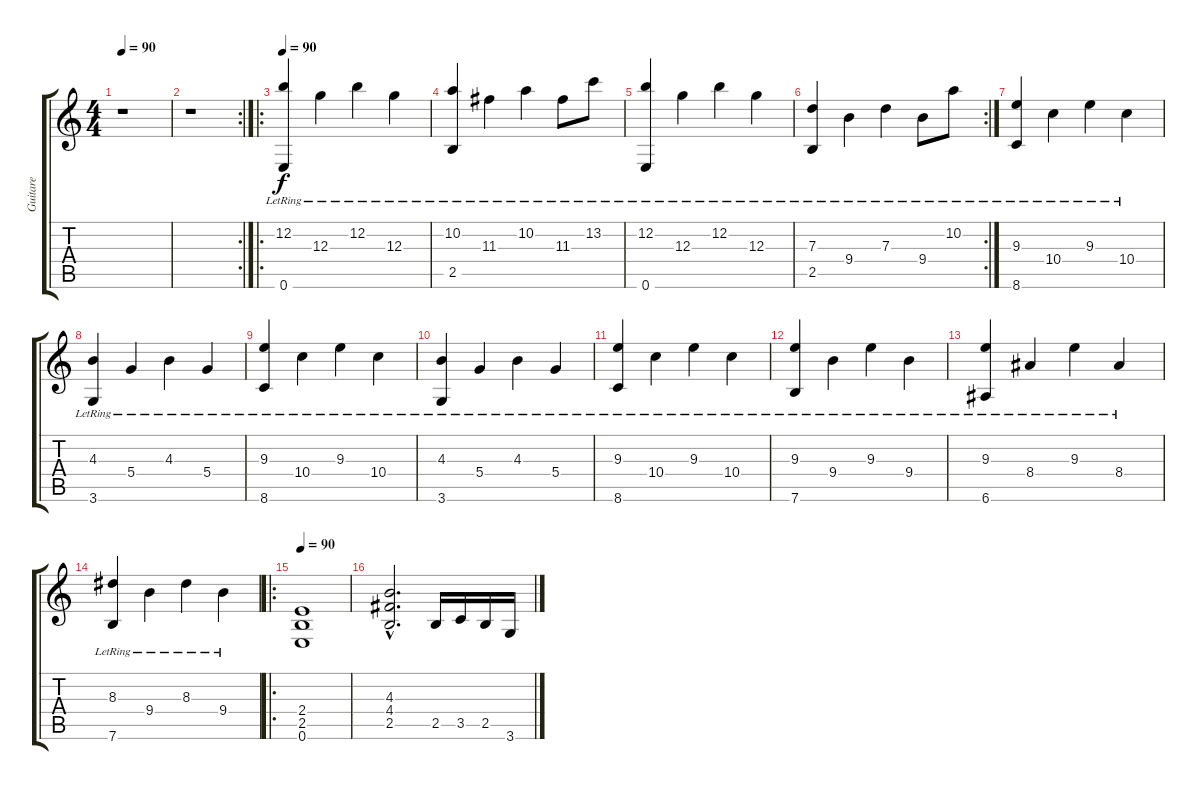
\track ("Guitare" "Guitare") {instrument acousticguitarnylon}
\staff {score tabs}
\tuning (E4 B3 G3 D3 A2 E2) {hide}
\ts (4 4)
\tempo 90
\clef g2
\ks c
r.1{dy f} |
\rc 2
r.1 |
\ro
\tempo 90
(12.2{lr} 0.6{lr}).4{instrument acousticguitarnylon} 12.3{lr}.4 12.2{lr}.4 12.3{lr}.4 |
(10.2{lr} 2.5{lr}).4 11.3{lr}.4 10.2{lr}.4 11.3{lr}.8 13.2{lr}.8 |
(12.2{lr} 0.6{lr}).4 12.3{lr}.4 12.2{lr}.4 12.3{lr}.4 |
\rc 2
(7.3{lr} 2.5{lr}).4 9.4{lr}.4 7.3{lr}.4 9.4{lr}.8 10.2{lr}.8 |
(9.3{lr} 8.6{lr}).4 10.4{lr}.4 9.3{lr}.4 10.4{lr}.4 |
(4.3{lr} 3.6{lr}).4 5.4{lr}.4 4.3{lr}.4 5.4{lr}.4 |
(9.3{lr} 8.6{lr}).4 10.4{lr}.4 9.3{lr}.4 10.4{lr}.4 |
(4.3{lr} 3.6{lr}).4 5.4{lr}.4 4.3{lr}.4 5.4{lr}.4 |
(9.3{lr} 8.6{lr}).4 10.4{lr}.4 9.3{lr}.4 10.4{lr}.4 |
(9.3{lr} 7.6{lr}).4 9.4{lr}.4 9.3{lr}.4 9.4{lr}.4 |
(9.3{lr} 6.6{lr}).4 8.4{lr}.4 9.3{lr}.4 8.4{lr}.4 |
(8.3{lr} 7.6{lr}).4 9.4{lr}.4 8.3{lr}.4 9.4{lr}.4 |
\ro
\tempo 90
(2.4 2.5 0.6).1{instrument distortionguitar} |
(4.3{hac} 4.4{hac} 2.5{hac}).2{d} 2.5.16 3.5.16 2.5.16 3.6.16
